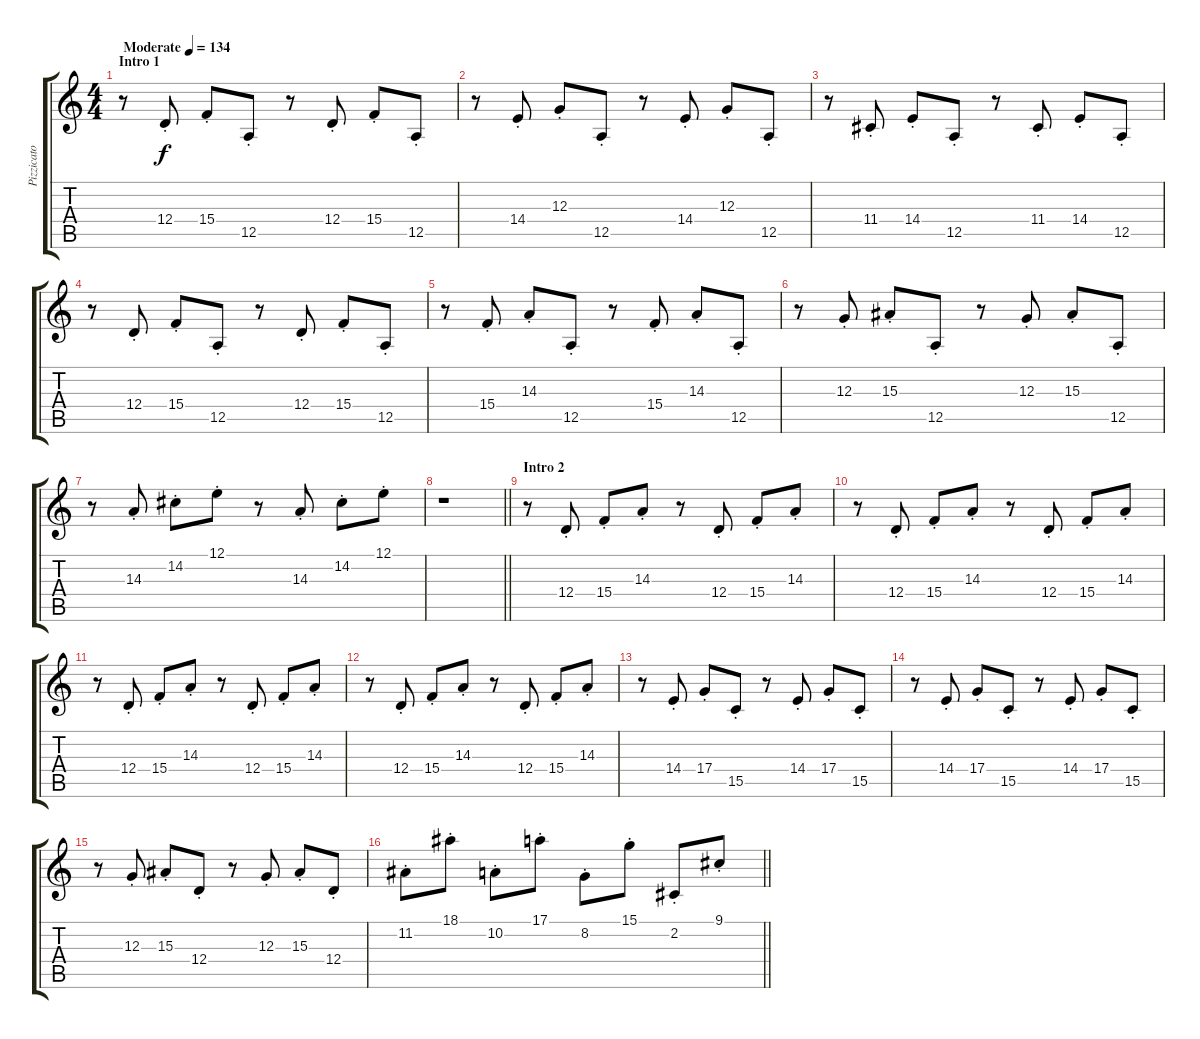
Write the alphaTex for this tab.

\track ("Pizzicato Strings" "Pizzicato ") {instrument pizzicatostrings}
\staff {score tabs}
\tuning (E4 B3 G3 D3 A2 E2) {hide}
\ts (4 4)
\section ("" "Intro 1")
\tempo (134 "Moderate")
\clef g2
\ks c
r.8{dy f instrument pizzicatostrings} 12.4{st}.8 15.4{st}.8 12.5{st}.8 r.8 12.4{st}.8 15.4{st}.8 12.5{st}.8 |
r.8 14.4{st}.8 12.3{st}.8 12.5{st}.8 r.8 14.4{st}.8 12.3{st}.8 12.5{st}.8 |
r.8 11.4{st}.8 14.4{st}.8 12.5{st}.8 r.8 11.4{st}.8 14.4{st}.8 12.5{st}.8 |
r.8 12.4{st}.8 15.4{st}.8 12.5{st}.8 r.8 12.4{st}.8 15.4{st}.8 12.5{st}.8 |
r.8 15.4{st}.8 14.3{st}.8 12.5{st}.8 r.8 15.4{st}.8 14.3{st}.8 12.5{st}.8 |
r.8 12.3{st}.8 15.3{st}.8 12.5{st}.8 r.8 12.3{st}.8 15.3{st}.8 12.5{st}.8 |
r.8 14.3{st}.8 14.2{st}.8 12.1{st}.8 r.8 14.3{st}.8 14.2{st}.8 12.1{st}.8 |
\barLineRight lightlight
r.1 |
\section ("" "Intro 2")
r.8{volume 10} 12.4{st}.8 15.4{st}.8 14.3{st}.8 r.8 12.4{st}.8 15.4{st}.8 14.3{st}.8 |
r.8 12.4{st}.8 15.4{st}.8 14.3{st}.8 r.8 12.4{st}.8 15.4{st}.8 14.3{st}.8 |
r.8 12.4{st}.8 15.4{st}.8 14.3{st}.8 r.8 12.4{st}.8 15.4{st}.8 14.3{st}.8 |
r.8 12.4{st}.8 15.4{st}.8 14.3{st}.8 r.8 12.4{st}.8 15.4{st}.8 14.3{st}.8 |
r.8 14.4{st}.8 17.4{st}.8 15.5{st}.8 r.8 14.4{st}.8 17.4{st}.8 15.5{st}.8 |
r.8 14.4{st}.8 17.4{st}.8 15.5{st}.8 r.8 14.4{st}.8 17.4{st}.8 15.5{st}.8 |
r.8 12.3{st}.8 15.3{st}.8 12.4{st}.8 r.8 12.3{st}.8 15.3{st}.8 12.4{st}.8 |
\barLineRight lightlight
11.2{st}.8 18.1{st}.8 10.2{st}.8 17.1{st}.8 8.2{st}.8 15.1{st}.8 2.2{st}.8 9.1{st}.8
